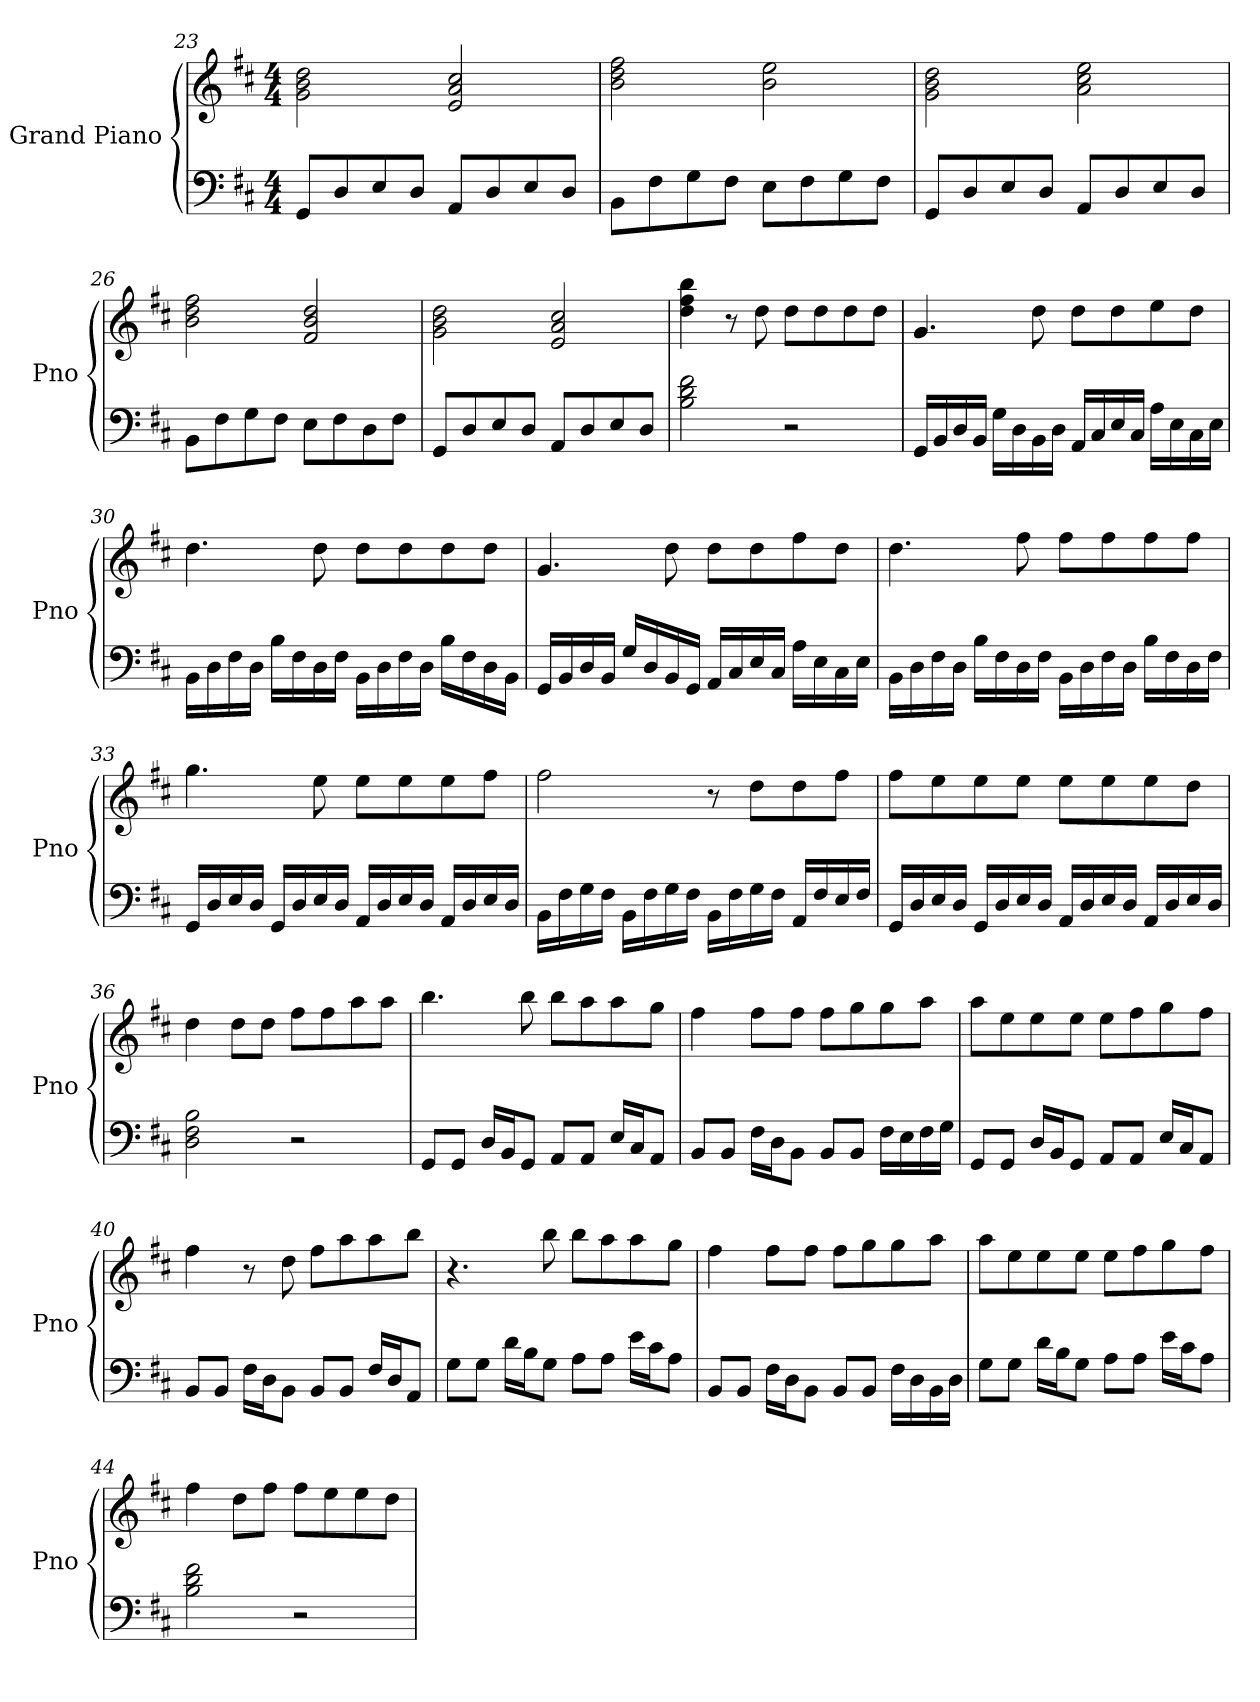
**kern	**kern
*part1	*part1
*staff2	*staff1
*I"Grand Piano	*
*I'Pno	*
*clefF4	*clefG2
*k[f#c#]	*k[f#c#]
*D:	*D:
*M4/4	*M4/4
=23	=23
8GG/L	2g\ 2b\ 2dd\
8D/	.
8E/	.
8D/J	.
8AA/L	2e/ 2a/ 2cc#/
8D/	.
8E/	.
8D/J	.
=24	=24
8BB\L	2b\ 2dd\ 2ff#\
8F#\	.
8G\	.
8F#\J	.
8E\L	2b\ 2ee\
8F#\	.
8G\	.
8F#\J	.
=25	=25
8GG/L	2g\ 2b\ 2dd\
8D/	.
8E/	.
8D/J	.
8AA/L	2a\ 2cc#\ 2ee\
8D/	.
8E/	.
8D/J	.
!!LO:PB:g=z
=26	=26
8BB\L	2b\ 2dd\ 2ff#\
8F#\	.
8G\	.
8F#\J	.
8E\L	2f#/ 2b/ 2dd/
8F#\	.
8D\	.
8F#\J	.
=27	=27
8GG/L	2g\ 2b\ 2dd\
8D/	.
8E/	.
8D/J	.
8AA/L	2e/ 2a/ 2cc#/
8D/	.
8E/	.
8D/J	.
=28	=28
2B\ 2d\ 2f#\	4dd\ 4ff#\ 4bb\
.	8r
.	8dd\
2r	8dd\L
.	8dd\
.	8dd\
.	8dd\J
=29	=29
16GG/LL	4.g/
16BB/	.
16D/	.
16BB/JJ	.
16G\LL	.
16D\	.
16BB\	8dd\
16D\JJ	.
16AA/LL	8dd\L
16C#/	.
16E/	8dd\
16C#/JJ	.
16A\LL	8ee\
16E\	.
16C#\	8dd\J
16E\JJ	.
!!LO:LB:g=z
=30	=30
16BB\LL	4.dd\
16D\	.
16F#\	.
16D\JJ	.
16B\LL	.
16F#\	.
16D\	8dd\
16F#\JJ	.
16BB\LL	8dd\L
16D\	.
16F#\	8dd\
16D\JJ	.
16B\LL	8dd\
16F#\	.
16D\	8dd\J
16BB\JJ	.
=31	=31
16GG/LL	4.g/
16BB/	.
16D/	.
16BB/JJ	.
16G/LL	.
16D/	.
16BB/	8dd\
16GG/JJ	.
16AA/LL	8dd\L
16C#/	.
16E/	8dd\
16C#/JJ	.
16A\LL	8ff#\
16E\	.
16C#\	8dd\J
16E\JJ	.
=32	=32
16BB\LL	4.dd\
16D\	.
16F#\	.
16D\JJ	.
16B\LL	.
16F#\	.
16D\	8ff#\
16F#\JJ	.
16BB\LL	8ff#\L
16D\	.
16F#\	8ff#\
16D\JJ	.
16B\LL	8ff#\
16F#\	.
16D\	8ff#\J
16F#\JJ	.
!!LO:LB:g=z
=33	=33
16GG/LL	4.gg\
16D/	.
16E/	.
16D/JJ	.
16GG/LL	.
16D/	.
16E/	8ee\
16D/JJ	.
16AA/LL	8ee\L
16D/	.
16E/	8ee\
16D/JJ	.
16AA/LL	8ee\
16D/	.
16E/	8ff#\J
16D/JJ	.
=34	=34
16BB\LL	2ff#\
16F#\	.
16G\	.
16F#\JJ	.
16BB\LL	.
16F#\	.
16G\	.
16F#\JJ	.
16BB\LL	8r
16F#\	.
16G\	8dd\L
16F#\JJ	.
16AA/LL	8dd\
16F#/	.
16E/	8ff#\J
16F#/JJ	.
=35	=35
16GG/LL	8ff#\L
16D/	.
16E/	8ee\
16D/JJ	.
16GG/LL	8ee\
16D/	.
16E/	8ee\J
16D/JJ	.
16AA/LL	8ee\L
16D/	.
16E/	8ee\
16D/JJ	.
16AA/LL	8ee\
16D/	.
16E/	8dd\J
16D/JJ	.
!!LO:LB:g=z
=36	=36
2D\ 2F#\ 2B\	4dd\
.	8dd\L
.	8dd\J
2r	8ff#\L
.	8ff#\
.	8aa\
.	8aa\J
=37	=37
8GG/L	4.bb\
8GG/J	.
16D/LL	.
16BB/J	.
8GG/J	8bb\
8AA/L	8bb\L
8AA/J	8aa\
16E/LL	8aa\
16C#/J	.
8AA/J	8gg\J
=38	=38
8BB/L	4ff#\
8BB/J	.
16F#\LL	8ff#\L
16D\J	.
8BB\J	8ff#\J
8BB/L	8ff#\L
8BB/J	8gg\
16F#\LL	8gg\
16E\	.
16F#\	8aa\J
16G\JJ	.
=39	=39
8GG/L	8aa\L
8GG/J	8ee\
16D/LL	8ee\
16BB/J	.
8GG/J	8ee\J
8AA/L	8ee\L
8AA/J	8ff#\
16E/LL	8gg\
16C#/J	.
8AA/J	8ff#\J
!!LO:LB:g=z
=40	=40
8BB/L	4ff#\
8BB/J	.
16F#\LL	8r
16D\J	.
8BB\J	8dd\
8BB/L	8ff#\L
8BB/J	8aa\
16F#/LL	8aa\
16D/J	.
8AA/J	8bb\J
=41	=41
8G\L	4.r
8G\J	.
16d\LL	.
16B\J	.
8G\J	8bb\
8A\L	8bb\L
8A\J	8aa\
16e\LL	8aa\
16c#\J	.
8A\J	8gg\J
=42	=42
8BB/L	4ff#\
8BB/J	.
16F#\LL	8ff#\L
16D\J	.
8BB\J	8ff#\J
8BB/L	8ff#\L
8BB/J	8gg\
16F#\LL	8gg\
16D\	.
16BB\	8aa\J
16D\JJ	.
=43	=43
8G\L	8aa\L
8G\J	8ee\
16d\LL	8ee\
16B\J	.
8G\J	8ee\J
8A\L	8ee\L
8A\J	8ff#\
16e\LL	8gg\
16c#\J	.
8A\J	8ff#\J
!!LO:LB:g=z
=44	=44
2B\ 2d\ 2f#\	4ff#\
.	8dd\L
.	8ff#\J
2r	8ff#\L
.	8ee\
.	8ee\
.	8dd\J
=	=
*-	*-
